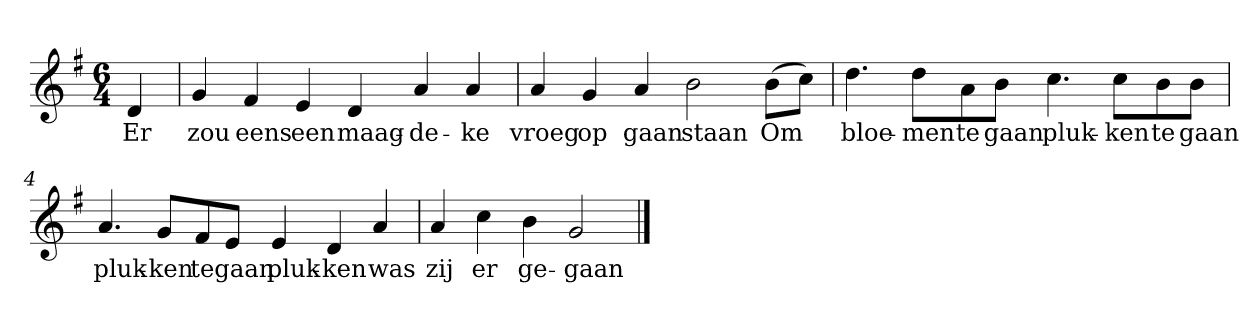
**kern	**text
*part1	*part1
*staff1	*staff1
*clefG2	*
*k[f#]	*
*G:	*
*M6/4	*
*MM120	*
=	=
4d	Er
=1	=1
4g	zou
4f#	eens
4e	een
4d	maag-
4a	-de-
4a	-ke
=2	=2
4a	vroeg
4g	op
4a	gaan
2b	staan
(8b\L	Om
8cc\J)	.
=3	=3
4.dd	bloe-
8dd\L	-men
8a\	te
8b\J	gaan
4.cc	pluk-
8cc\L	-ken
8b\	te
8b\J	gaan
=4	=4
4.a	pluk-
8g/L	-ken
8f#/	te
8e/J	gaan
4e	pluk-
4d	-ken
4a	was
=5	=5
4a	zij
4cc	er
4b	ge-
2g	-gaan
==	==
*-	*-
